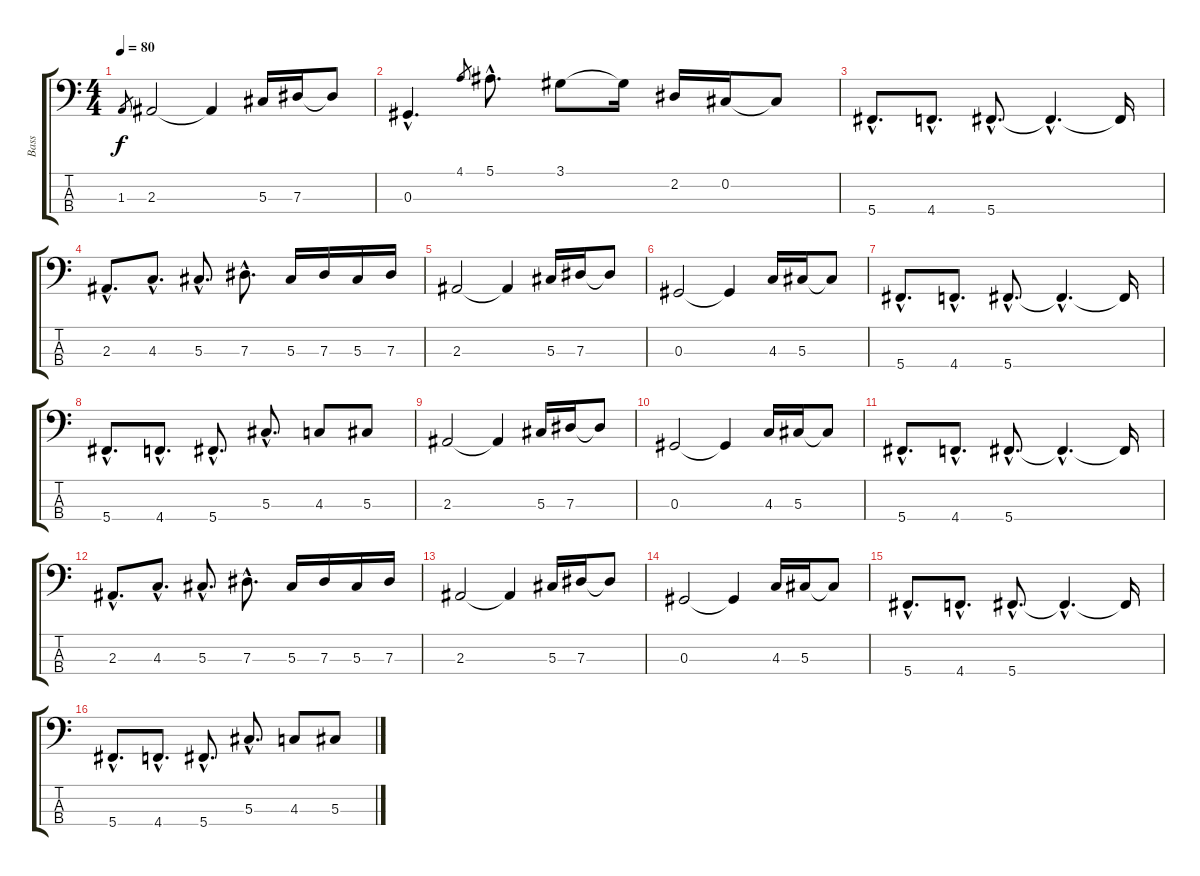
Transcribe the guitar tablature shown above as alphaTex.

\track ("Bass" "Bass") {instrument electricbasspick}
\staff {score tabs}
\tuning (F2 Db2 Ab1 Db1) {hide}
\ts (4 4)
\tempo 80
\clef f4
\ks c
1.3.8{gr dy f} 2.3.2 2.3{t}.4 5.3.16 7.3.16 7.3{t}.8 |
0.3{hac}.4{d} 4.1.8{gr} 5.1{hac}.8{d} 3.1.8 3.1{t}.16 2.2.16 0.2.16 0.2{t}.8 |
5.4{hac}.8{d} 4.4{hac}.8{d} 5.4{hac}.8{d} 5.4{hac t}.4{d} 5.4{t}.16 |
2.3{hac}.8{d} 4.3{hac}.8{d} 5.3{hac}.8{d} 7.3{hac}.8{d} 5.3.16 7.3.16 5.3.16 7.3.16 |
2.3.2 2.3{t}.4 5.3.16 7.3.16 7.3{t}.8 |
0.3.2 0.3{t}.4 4.3.16 5.3.16 5.3{t}.8 |
5.4{hac}.8{d} 4.4{hac}.8{d} 5.4{hac}.8{d} 5.4{hac t}.4{d} 5.4{t}.16 |
5.4{hac}.8{d} 4.4{hac}.8{d} 5.4{hac}.8{d} 5.3{hac}.8{d} 4.3.8 5.3.8 |
2.3.2 2.3{t}.4 5.3.16 7.3.16 7.3{t}.8 |
0.3.2 0.3{t}.4 4.3.16 5.3.16 5.3{t}.8 |
5.4{hac}.8{d} 4.4{hac}.8{d} 5.4{hac}.8{d} 5.4{hac t}.4{d} 5.4{t}.16 |
2.3{hac}.8{d} 4.3{hac}.8{d} 5.3{hac}.8{d} 7.3{hac}.8{d} 5.3.16 7.3.16 5.3.16 7.3.16 |
2.3.2 2.3{t}.4 5.3.16 7.3.16 7.3{t}.8 |
0.3.2 0.3{t}.4 4.3.16 5.3.16 5.3{t}.8 |
5.4{hac}.8{d} 4.4{hac}.8{d} 5.4{hac}.8{d} 5.4{hac t}.4{d} 5.4{t}.16 |
5.4{hac}.8{d} 4.4{hac}.8{d} 5.4{hac}.8{d} 5.3{hac}.8{d} 4.3.8 5.3.8
